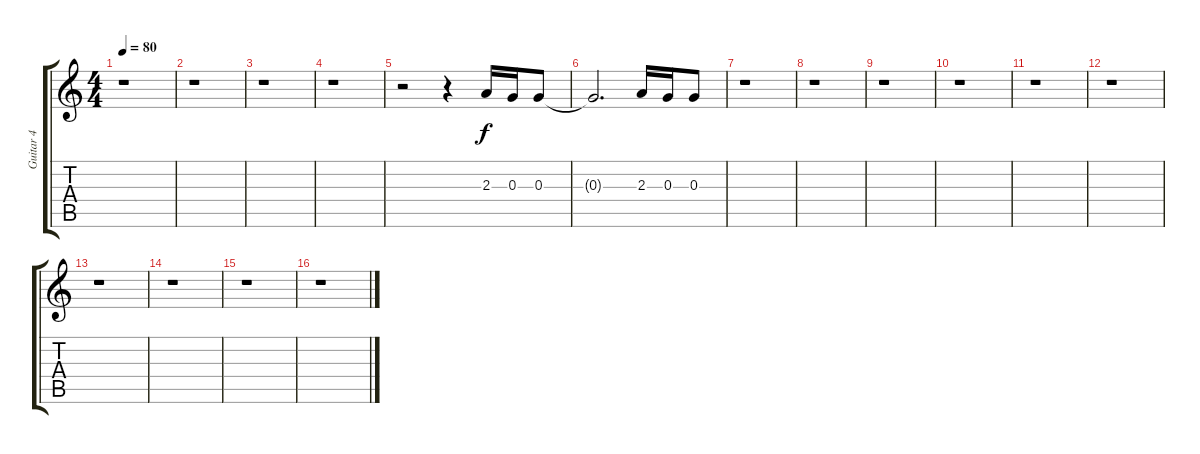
\track ("Guitar 4" "Guitar 4") {instrument electricguitarclean}
\staff {score tabs}
\tuning (E4 B3 G3 D3 A2 E2) {hide}
\ts (4 4)
\tempo 80
\clef g2
\ks c
r.1{dy f} |
r.1 |
r.1 |
r.1 |
r.2 r.4 2.3.16 0.3.16 0.3.8 |
0.3{t}.2{d} 2.3.16 0.3.16 0.3.8 |
r.1 |
r.1 |
r.1 |
r.1 |
r.1 |
r.1 |
r.1 |
r.1 |
r.1 |
r.1
